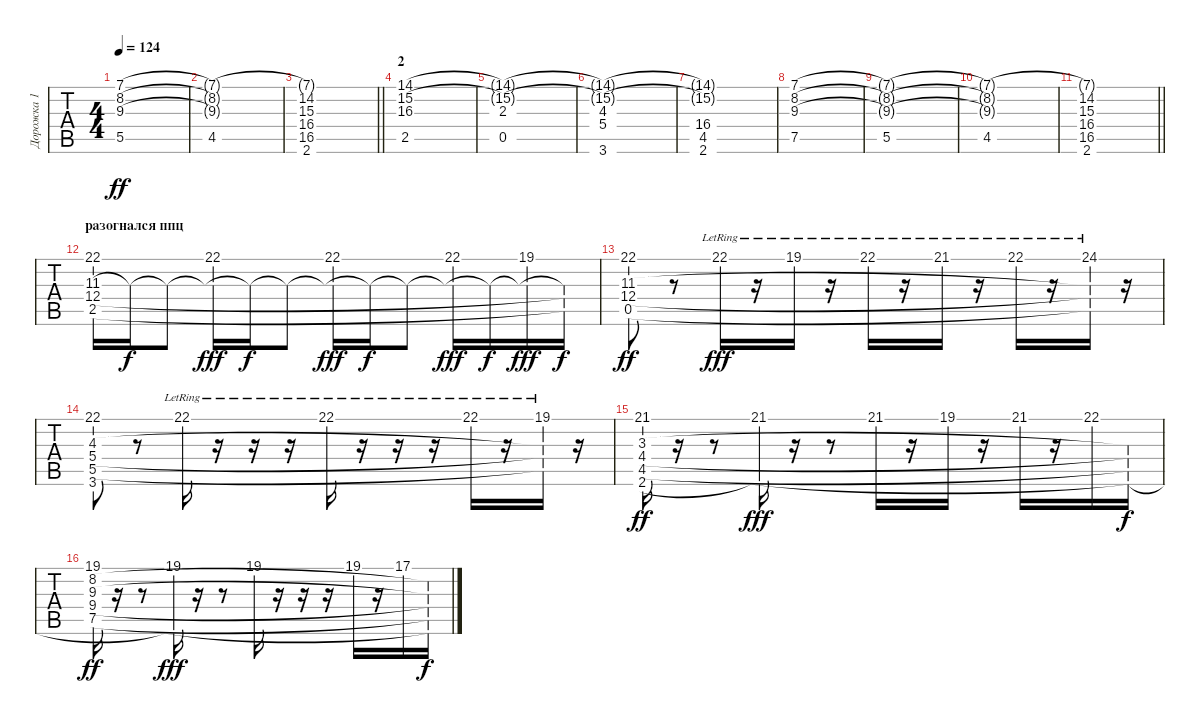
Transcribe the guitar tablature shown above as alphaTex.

\track ("Дорожка 1" "Дорожка 1") {instrument stringensemble2}
\staff {tabs}
\tuning (D4 A3 F3 C3 G2 D2) {hide}
\ts (4 4)
\tempo 124
\clef g2
\ks c
(7.1{t} 8.2{t} 9.3{t} 5.5).1{dy ff} |
(7.1{t} 8.2{t} 9.3{t} 4.5).1 |
\barLineRight lightlight
(7.1{t} 14.2 15.3 16.4 16.5 2.6).1{volume 14} |
\section ("" "2")
(14.1 15.2 16.3 2.5).1{volume 9} |
(14.1{t} 15.2{t} 2.3 0.5).1 |
(14.1{t} 15.2{t} 4.3 5.4 3.6).1 |
(14.1{t} 15.2{t} 16.4 4.5 2.6).1{volume 14} |
(7.1 8.2 9.3 7.5).1{volume 9} |
(7.1{t} 8.2{t} 9.3{t} 5.5).1 |
(7.1{t} 8.2{t} 9.3{t} 4.5).1 |
\barLineRight lightlight
(7.1{t} 14.2 15.3 16.4 16.5 2.6).1{volume 14} |
\section ("" "разогнался ппц")
(22.1 11.3 12.4 2.5).16{volume 9} 11.3{t}.16{dy f volume 9} 11.3{t}.8 (22.1 11.3{t}).16{dy fff} 11.3{t}.16{dy f} 11.3{t}.8 (22.1 11.3{t}).16{dy fff} 11.3{t}.16{dy f} 11.3{t}.8 (22.1 11.3{t}).16{dy fff} 11.3{t}.16{dy f} (19.1 11.3{t}).16{dy fff} (11.3{t} 12.4{t} 2.5{t}).16{dy f} |
(22.1 11.3 12.4 0.5).8{dy ff volume 9} r.8 22.1{lr}.16{dy fff} r.16 19.1{lr}.16 r.16 22.1{lr}.16 r.16 21.1{lr}.16 r.16 22.1{lr}.16 r.16 (24.1{lr} 11.3{t} 12.4{t} 0.5{t}).16 r.16 |
(22.1 4.3 5.4 5.5 3.6).8{volume 9} r.8 22.1{lr}.16 r.16 r.16 r.16 22.1{lr}.16 r.16 r.16 r.16 22.1{lr}.16 r.16 (19.1{lr} 4.3{t} 5.4{t} 5.5{t}).16 r.16 |
(21.1 3.3 4.4 4.5 2.6).16{dy ff} r.16 r.8 (21.1 2.6{t}).16{dy fff} r.16 r.8 21.1.16 r.16 19.1.16 r.16 21.1.16 r.16 22.1.16 (3.3{t} 4.4{t} 4.5{t} 2.6{t}).16{dy f} |
(19.1 8.2 9.3 9.4 7.5).16{dy ff} r.16 r.8 (19.1 2.6{t}).16{dy fff} r.16 r.8 19.1.16 r.16 r.16 r.16 19.1.16 r.16 17.1.16 (8.2{t} 9.3{t} 9.4{t} 7.5{t} 2.6{t}).16{dy f}
